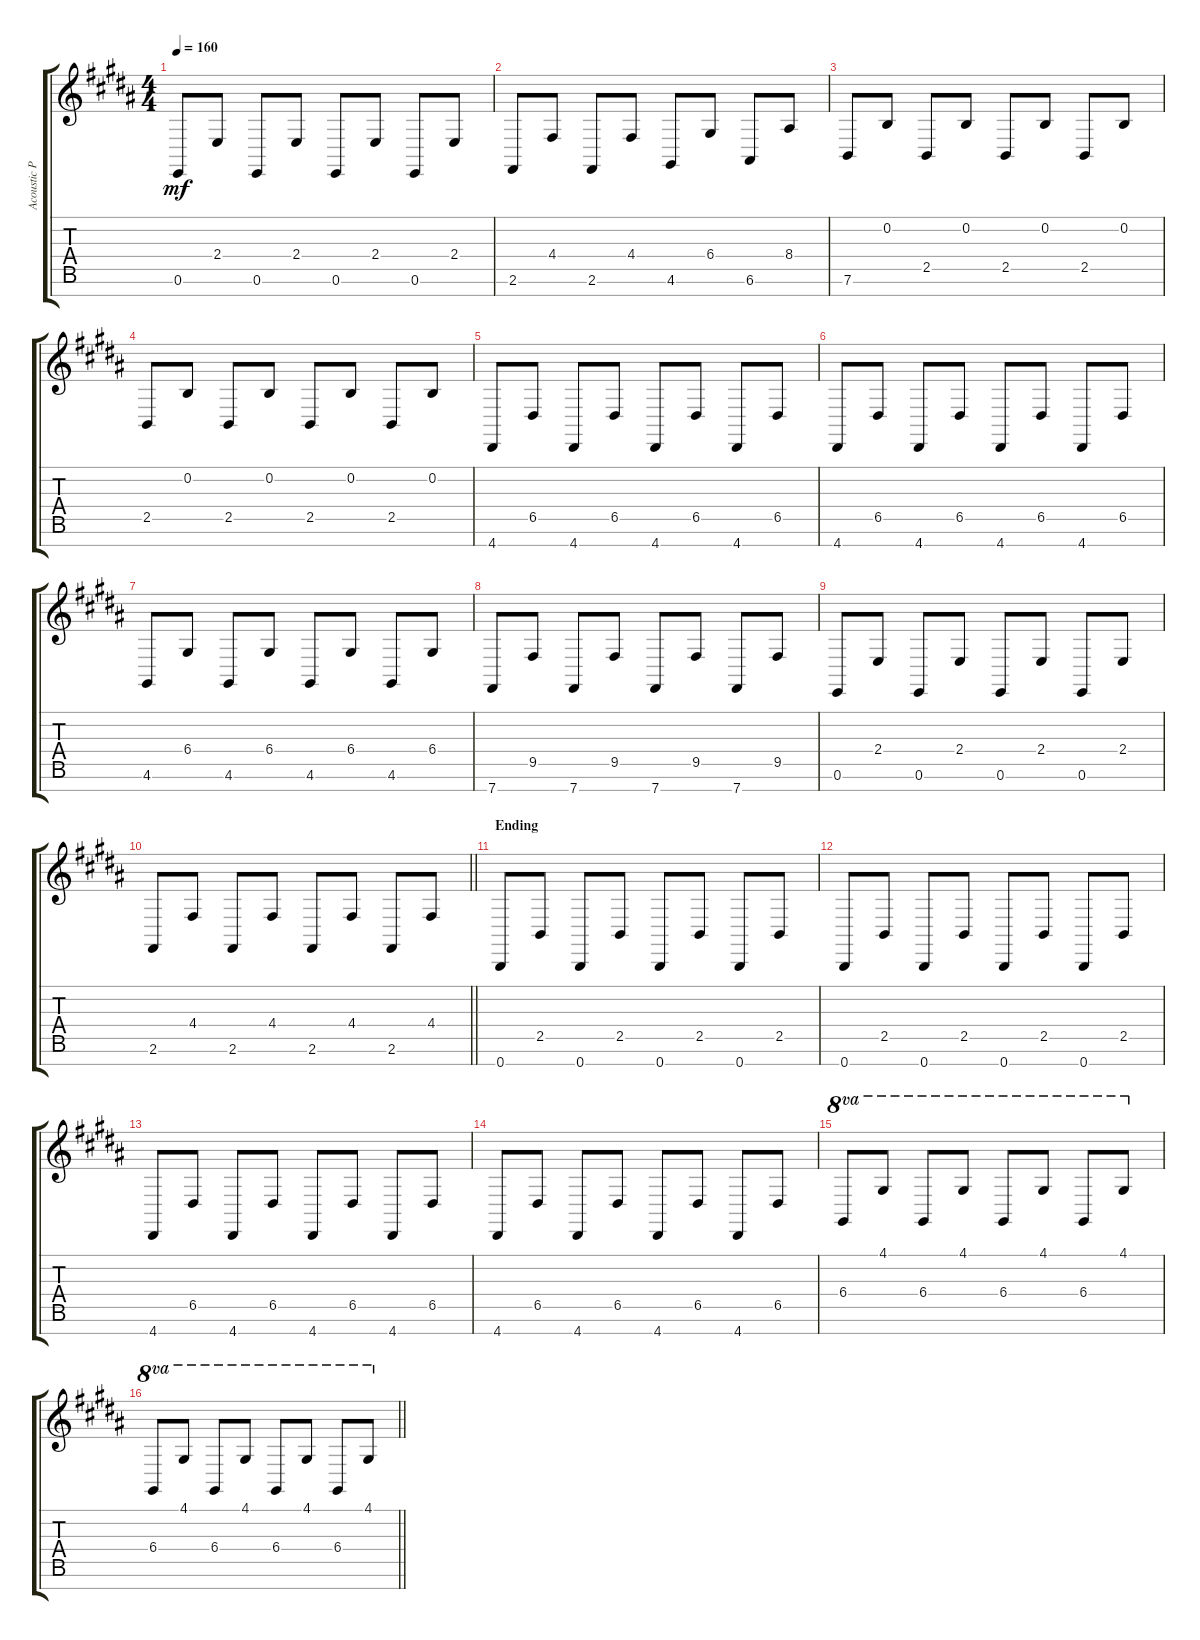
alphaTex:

\track ("Acoustic Piano (Staff 2)" "Acoustic P") {instrument acousticgrandpiano}
\staff {score tabs}
\tuning (E4 B3 G3 D3 A2 E2 B1) {hide}
\ts (4 4)
\tempo 160
\clef g2
\ks b
0.6.8{dy mf} 2.4.8 0.6.8 2.4.8 0.6.8 2.4.8 0.6.8 2.4.8 |
2.6.8 4.4.8 2.6.8 4.4.8 4.6.8 6.4.8 6.6.8 8.4.8 |
7.6.8 0.2.8 2.5.8 0.2.8 2.5.8 0.2.8 2.5.8 0.2.8 |
2.5.8 0.2.8 2.5.8 0.2.8 2.5.8 0.2.8 2.5.8 0.2.8 |
4.7.8 6.5.8 4.7.8 6.5.8 4.7.8 6.5.8 4.7.8 6.5.8 |
4.7.8 6.5.8 4.7.8 6.5.8 4.7.8 6.5.8 4.7.8 6.5.8 |
4.6.8 6.4.8 4.6.8 6.4.8 4.6.8 6.4.8 4.6.8 6.4.8 |
7.7.8 9.5.8 7.7.8 9.5.8 7.7.8 9.5.8 7.7.8 9.5.8 |
0.6.8 2.4.8 0.6.8 2.4.8 0.6.8 2.4.8 0.6.8 2.4.8 |
\barLineRight lightlight
2.6.8 4.4.8 2.6.8 4.4.8 2.6.8 4.4.8 2.6.8 4.4.8 |
\section ("" "Ending")
0.7.8 2.5.8 0.7.8 2.5.8 0.7.8 2.5.8 0.7.8 2.5.8 |
0.7.8 2.5.8 0.7.8 2.5.8 0.7.8 2.5.8 0.7.8 2.5.8 |
4.7.8 6.5.8 4.7.8 6.5.8 4.7.8 6.5.8 4.7.8 6.5.8 |
4.7.8 6.5.8 4.7.8 6.5.8 4.7.8 6.5.8 4.7.8 6.5.8 |
6.4.8{ot 8va} 4.1.8{ot 8va} 6.4.8{ot 8va} 4.1.8{ot 8va} 6.4.8{ot 8va} 4.1.8{ot 8va} 6.4.8{ot 8va} 4.1.8{ot 8va} |
\barLineRight lightlight
6.4.8{ot 8va} 4.1.8{ot 8va} 6.4.8{ot 8va} 4.1.8{ot 8va} 6.4.8{ot 8va} 4.1.8{ot 8va} 6.4.8{ot 8va} 4.1.8{ot 8va}
